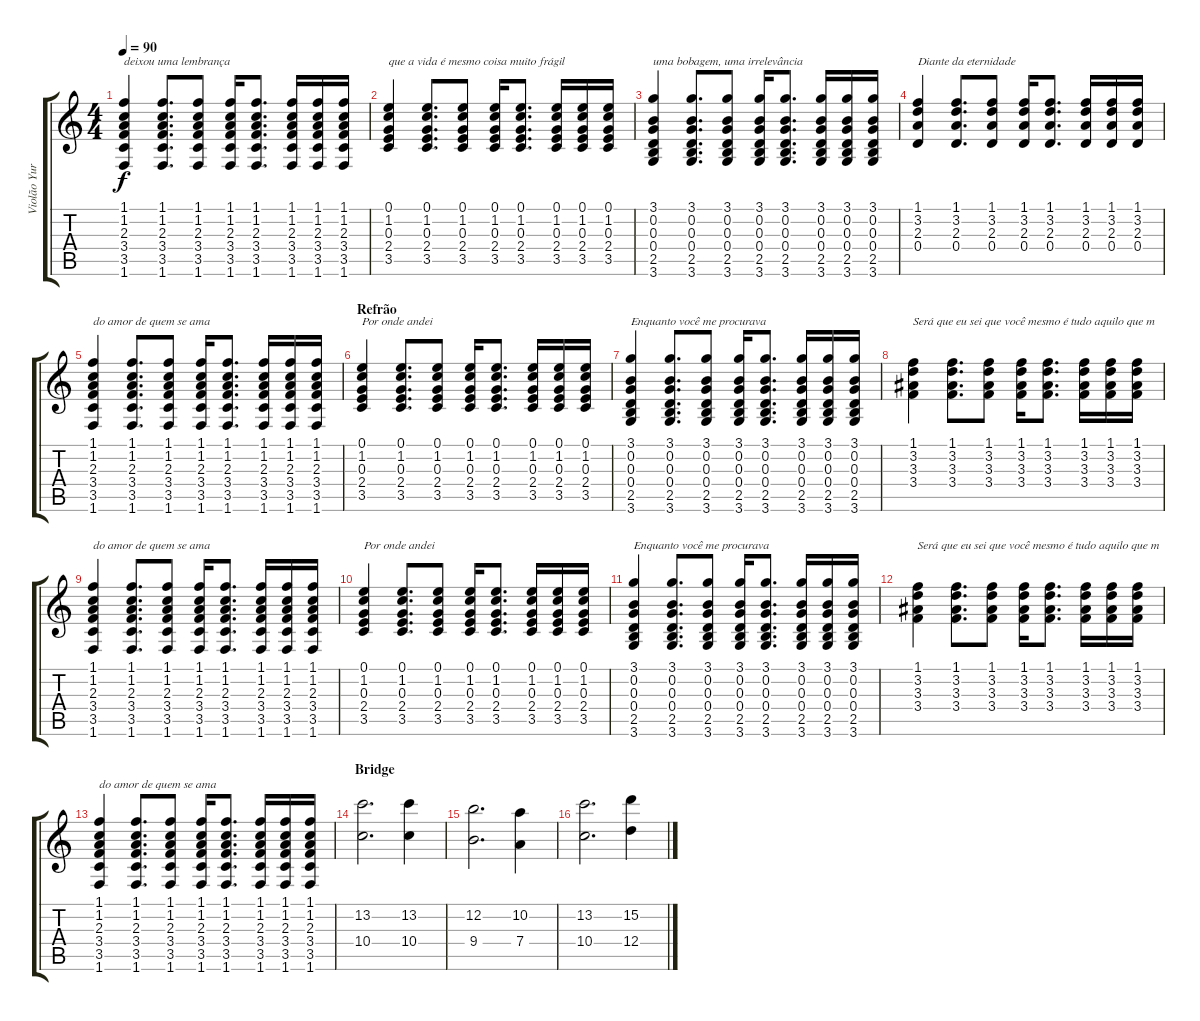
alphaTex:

\track ("Violão Yuri" "Violão Yur") {instrument acousticguitarnylon}
\staff {score tabs}
\tuning (E4 B3 G3 D3 A2 E2) {hide}
\ts (4 4)
\tempo 90
\clef g2
\ks c
(1.1 1.2 2.3 3.4 3.5 1.6).4{txt "deixou uma lembrança" dy f} (1.1 1.2 2.3 3.4 3.5 1.6).8{d} (1.1 1.2 2.3 3.4 3.5 1.6).8 (1.1 1.2 2.3 3.4 3.5 1.6).16 (1.1 1.2 2.3 3.4 3.5 1.6).8{d} (1.1 1.2 2.3 3.4 3.5 1.6).16 (1.1 1.2 2.3 3.4 3.5 1.6).16 (1.1 1.2 2.3 3.4 3.5 1.6).16 |
(0.1 1.2 0.3 2.4 3.5).4{txt "que a vida é mesmo coisa muito frágil"} (0.1 1.2 0.3 2.4 3.5).8{d} (0.1 1.2 0.3 2.4 3.5).8 (0.1 1.2 0.3 2.4 3.5).16 (0.1 1.2 0.3 2.4 3.5).8{d} (0.1 1.2 0.3 2.4 3.5).16 (0.1 1.2 0.3 2.4 3.5).16 (0.1 1.2 0.3 2.4 3.5).16 |
(3.1 0.2 0.3 0.4 2.5 3.6).4{txt "uma bobagem, uma irrelevância"} (3.1 0.2 0.3 0.4 2.5 3.6).8{d} (3.1 0.2 0.3 0.4 2.5 3.6).8 (3.1 0.2 0.3 0.4 2.5 3.6).16 (3.1 0.2 0.3 0.4 2.5 3.6).8{d} (3.1 0.2 0.3 0.4 2.5 3.6).16 (3.1 0.2 0.3 0.4 2.5 3.6).16 (3.1 0.2 0.3 0.4 2.5 3.6).16 |
(1.1 3.2 2.3 0.4).4{txt "Diante da eternidade"} (1.1 3.2 2.3 0.4).8{d} (1.1 3.2 2.3 0.4).8 (1.1 3.2 2.3 0.4).16 (1.1 3.2 2.3 0.4).8{d} (1.1 3.2 2.3 0.4).16 (1.1 3.2 2.3 0.4).16 (1.1 3.2 2.3 0.4).16 |
(1.1 1.2 2.3 3.4 3.5 1.6).4{txt "do amor de quem se ama"} (1.1 1.2 2.3 3.4 3.5 1.6).8{d} (1.1 1.2 2.3 3.4 3.5 1.6).8 (1.1 1.2 2.3 3.4 3.5 1.6).16 (1.1 1.2 2.3 3.4 3.5 1.6).8{d} (1.1 1.2 2.3 3.4 3.5 1.6).16 (1.1 1.2 2.3 3.4 3.5 1.6).16 (1.1 1.2 2.3 3.4 3.5 1.6).16 |
\section ("" "Refrão")
(0.1 1.2 0.3 2.4 3.5).4{txt "Por onde andei "} (0.1 1.2 0.3 2.4 3.5).8{d} (0.1 1.2 0.3 2.4 3.5).8 (0.1 1.2 0.3 2.4 3.5).16 (0.1 1.2 0.3 2.4 3.5).8{d} (0.1 1.2 0.3 2.4 3.5).16 (0.1 1.2 0.3 2.4 3.5).16 (0.1 1.2 0.3 2.4 3.5).16 |
(3.1 0.2 0.3 0.4 2.5 3.6).4{txt "Enquanto você me procurava"} (3.1 0.2 0.3 0.4 2.5 3.6).8{d} (3.1 0.2 0.3 0.4 2.5 3.6).8 (3.1 0.2 0.3 0.4 2.5 3.6).16 (3.1 0.2 0.3 0.4 2.5 3.6).8{d} (3.1 0.2 0.3 0.4 2.5 3.6).16 (3.1 0.2 0.3 0.4 2.5 3.6).16 (3.1 0.2 0.3 0.4 2.5 3.6).16 |
(1.1 3.2 3.3 3.4).4{txt "Será que eu sei que você mesmo é tudo aquilo que m"} (1.1 3.2 3.3 3.4).8{d} (1.1 3.2 3.3 3.4).8 (1.1 3.2 3.3 3.4).16 (1.1 3.2 3.3 3.4).8{d} (1.1 3.2 3.3 3.4).16 (1.1 3.2 3.3 3.4).16 (1.1 3.2 3.3 3.4).16 |
(1.1 1.2 2.3 3.4 3.5 1.6).4{txt "do amor de quem se ama"} (1.1 1.2 2.3 3.4 3.5 1.6).8{d} (1.1 1.2 2.3 3.4 3.5 1.6).8 (1.1 1.2 2.3 3.4 3.5 1.6).16 (1.1 1.2 2.3 3.4 3.5 1.6).8{d} (1.1 1.2 2.3 3.4 3.5 1.6).16 (1.1 1.2 2.3 3.4 3.5 1.6).16 (1.1 1.2 2.3 3.4 3.5 1.6).16 |
(0.1 1.2 0.3 2.4 3.5).4{txt "Por onde andei "} (0.1 1.2 0.3 2.4 3.5).8{d} (0.1 1.2 0.3 2.4 3.5).8 (0.1 1.2 0.3 2.4 3.5).16 (0.1 1.2 0.3 2.4 3.5).8{d} (0.1 1.2 0.3 2.4 3.5).16 (0.1 1.2 0.3 2.4 3.5).16 (0.1 1.2 0.3 2.4 3.5).16 |
(3.1 0.2 0.3 0.4 2.5 3.6).4{txt "Enquanto você me procurava"} (3.1 0.2 0.3 0.4 2.5 3.6).8{d} (3.1 0.2 0.3 0.4 2.5 3.6).8 (3.1 0.2 0.3 0.4 2.5 3.6).16 (3.1 0.2 0.3 0.4 2.5 3.6).8{d} (3.1 0.2 0.3 0.4 2.5 3.6).16 (3.1 0.2 0.3 0.4 2.5 3.6).16 (3.1 0.2 0.3 0.4 2.5 3.6).16 |
(1.1 3.2 3.3 3.4).4{txt "Será que eu sei que você mesmo é tudo aquilo que m"} (1.1 3.2 3.3 3.4).8{d} (1.1 3.2 3.3 3.4).8 (1.1 3.2 3.3 3.4).16 (1.1 3.2 3.3 3.4).8{d} (1.1 3.2 3.3 3.4).16 (1.1 3.2 3.3 3.4).16 (1.1 3.2 3.3 3.4).16 |
(1.1 1.2 2.3 3.4 3.5 1.6).4{txt "do amor de quem se ama"} (1.1 1.2 2.3 3.4 3.5 1.6).8{d} (1.1 1.2 2.3 3.4 3.5 1.6).8 (1.1 1.2 2.3 3.4 3.5 1.6).16 (1.1 1.2 2.3 3.4 3.5 1.6).8{d} (1.1 1.2 2.3 3.4 3.5 1.6).16 (1.1 1.2 2.3 3.4 3.5 1.6).16 (1.1 1.2 2.3 3.4 3.5 1.6).16 |
\section ("" "Bridge")
(13.2 10.4).2{d} (13.2 10.4).4 |
(12.2 9.4).2{d} (10.2 7.4).4 |
(13.2 10.4).2{d} (15.2 12.4).4
